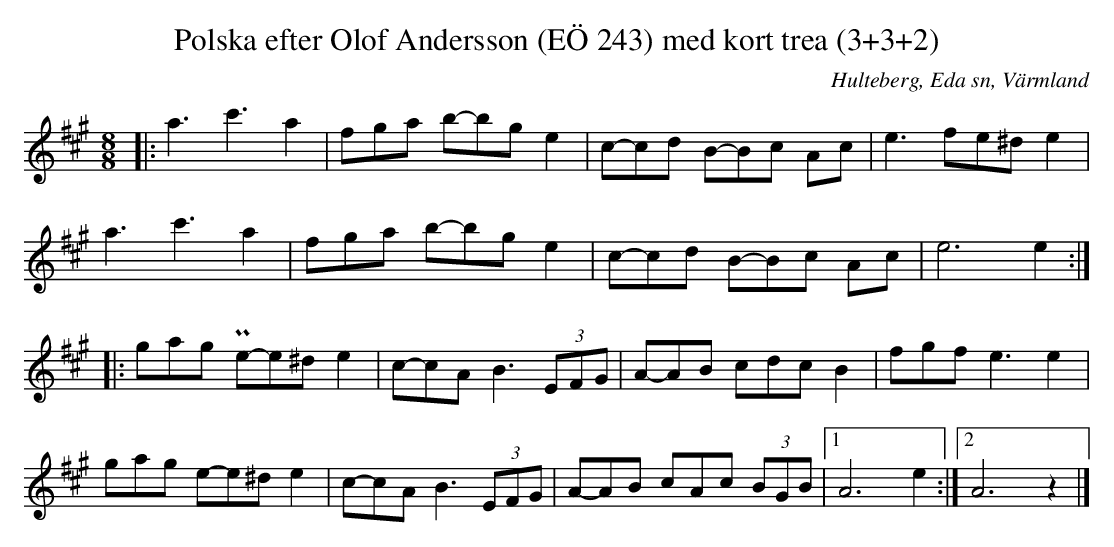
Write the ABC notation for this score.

X:1a
T:Polska efter Olof Andersson (EÖ 243) med kort trea (3+3+2)
O:Hulteberg, Eda sn, Värmland
M:8/8
L:1/8
K:A
|:a3 c'3 a2 | fga b-bg e2 | c-cd B-Bc Ac | e3 fe^d e2 |
 a3 c'3 a2 | fga b-bg e2 | c-cd B-Bc Ac | e6 e2 :|
|:gag !uppermordent!e-e^d e2 | c-cA B3 (3EFG | A-AB cdc B2 | fgf e3 e2 |
 gag e-e^d e2 | c-cA B3 (3EFG | A-AB cAc (3BGB |[1A6 e2 :|[2A6 z2 |]
